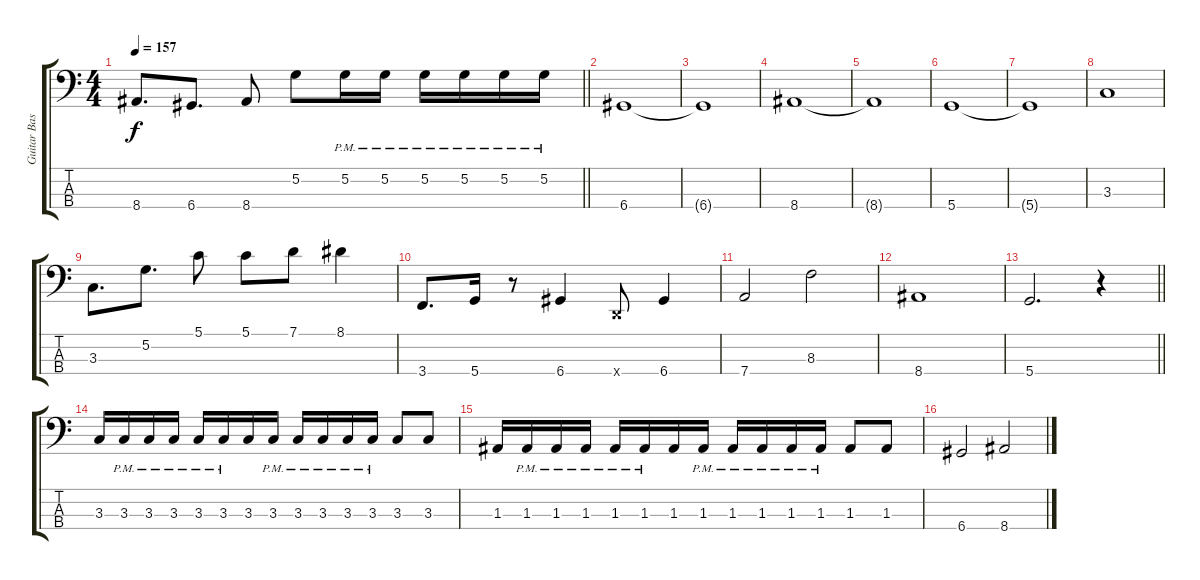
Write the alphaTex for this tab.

\track ("Guitar Bass" "Guitar Bas") {instrument electricbasspick}
\staff {score tabs}
\tuning (G2 D2 A1 D1) {hide}
\ts (4 4)
\tempo 157
\clef f4
\barLineRight lightlight
\ks c
8.4.8{d dy f} 6.4.8{d} 8.4.8 5.2.8 5.2{pm}.16 5.2{pm}.16 5.2{pm}.16 5.2{pm}.16 5.2{pm}.16 5.2{pm}.16 |
6.4.1 |
6.4{t}.1 |
8.4.1 |
8.4{t}.1 |
5.4.1 |
5.4{t}.1 |
3.3.1 |
3.3.8{d} 5.2.8{d} 5.1.8 5.1.8 7.1.8 8.1.4 |
3.4.8{d} 5.4.16 r.8 6.4.4 0.4{x}.8 6.4.4 |
7.4.2 8.3.2 |
8.4.1 |
\barLineRight lightlight
5.4.2{d} r.4 |
3.3.16 3.3{pm}.16 3.3{pm}.16 3.3{pm}.16 3.3{pm}.16 3.3{pm}.16 3.3.16 3.3{pm}.16 3.3{pm}.16 3.3{pm}.16 3.3{pm}.16 3.3{pm}.16 3.3.8 3.3.8 |
1.3.16 1.3{pm}.16 1.3{pm}.16 1.3{pm}.16 1.3{pm}.16 1.3{pm}.16 1.3.16 1.3{pm}.16 1.3{pm}.16 1.3{pm}.16 1.3{pm}.16 1.3{pm}.16 1.3.8 1.3.8 |
6.4.2 8.4.2
